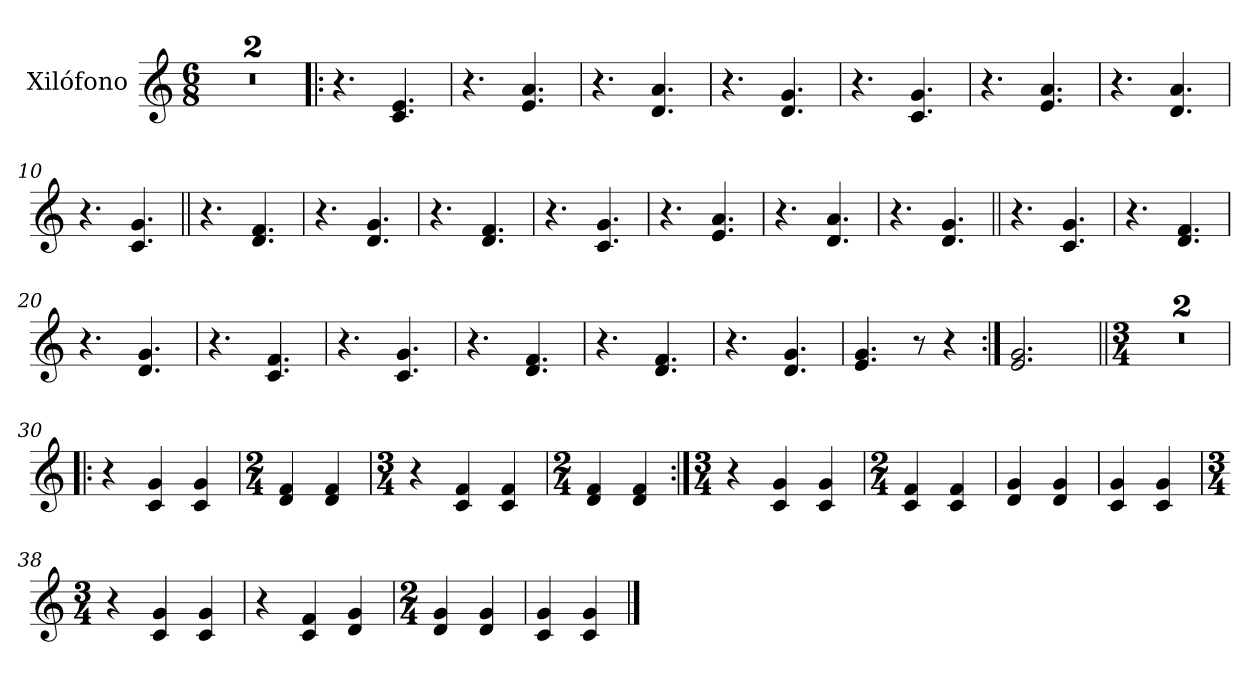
**kern
*part1
*staff1
*I"Xilófono
*I'Xil.
*clefG2
*ITrd-7c-12
*k[]
*M6/8
=1
2.r
=2
2.r
=3!|:
4.r
4.cc/ 4.ee/
=4
4.r
4.ee/ 4.aa/
=5
4.r
4.dd/ 4.aa/
=6
4.r
4.dd/ 4.gg/
=7
4.r
4.cc/ 4.gg/
=8
4.r
4.ee/ 4.aa/
=9
4.r
4.dd/ 4.aa/
=10
4.r
4.cc/ 4.gg/
=11||
4.r
4.dd/ 4.ff/
=12
4.r
4.dd/ 4.gg/
=13
4.r
4.dd/ 4.ff/
=14
4.r
4.cc/ 4.gg/
=15
4.r
4.ee/ 4.aa/
!!LO:LB:g=z
=16
4.r
4.dd/ 4.aa/
=17
4.r
4.dd/ 4.gg/
=18||
4.r
4.cc/ 4.gg/
=19
4.r
4.dd/ 4.ff/
=20
4.r
4.dd/ 4.gg/
=21
4.r
4.cc/ 4.ff/
=22
4.r
4.cc/ 4.gg/
=23
4.r
4.dd/ 4.ff/
=24
4.r
4.dd/ 4.ff/
=25
4.r
4.dd/ 4.gg/
=26
4.ee/ 4.gg/
8r
4r
=27:|!
2.ee/ 2.gg/
=28||
*M3/4
2.r
=29
2.r
!!LO:LB:g=z
=30!|:
4r
4cc/ 4gg/
4cc/ 4gg/
=31
*M2/4
4dd/ 4ff/
4dd/ 4ff/
=32
*M3/4
4r
4cc/ 4ff/
4cc/ 4ff/
=33
*M2/4
4dd/ 4ff/
4dd/ 4ff/
=34:|!
*M3/4
4r
4cc/ 4gg/
4cc/ 4gg/
=35
*M2/4
4cc/ 4ff/
4cc/ 4ff/
=36
4dd/ 4gg/
4dd/ 4gg/
=37
4cc/ 4gg/
4cc/ 4gg/
=38
*M3/4
4r
4cc/ 4gg/
4cc/ 4gg/
=39
4r
4cc/ 4ff/
4dd/ 4gg/
=40
*M2/4
4dd/ 4gg/
4dd/ 4gg/
!!LO:LB:g=z
=41
4cc/ 4gg/
4cc/ 4gg/
==
*-
